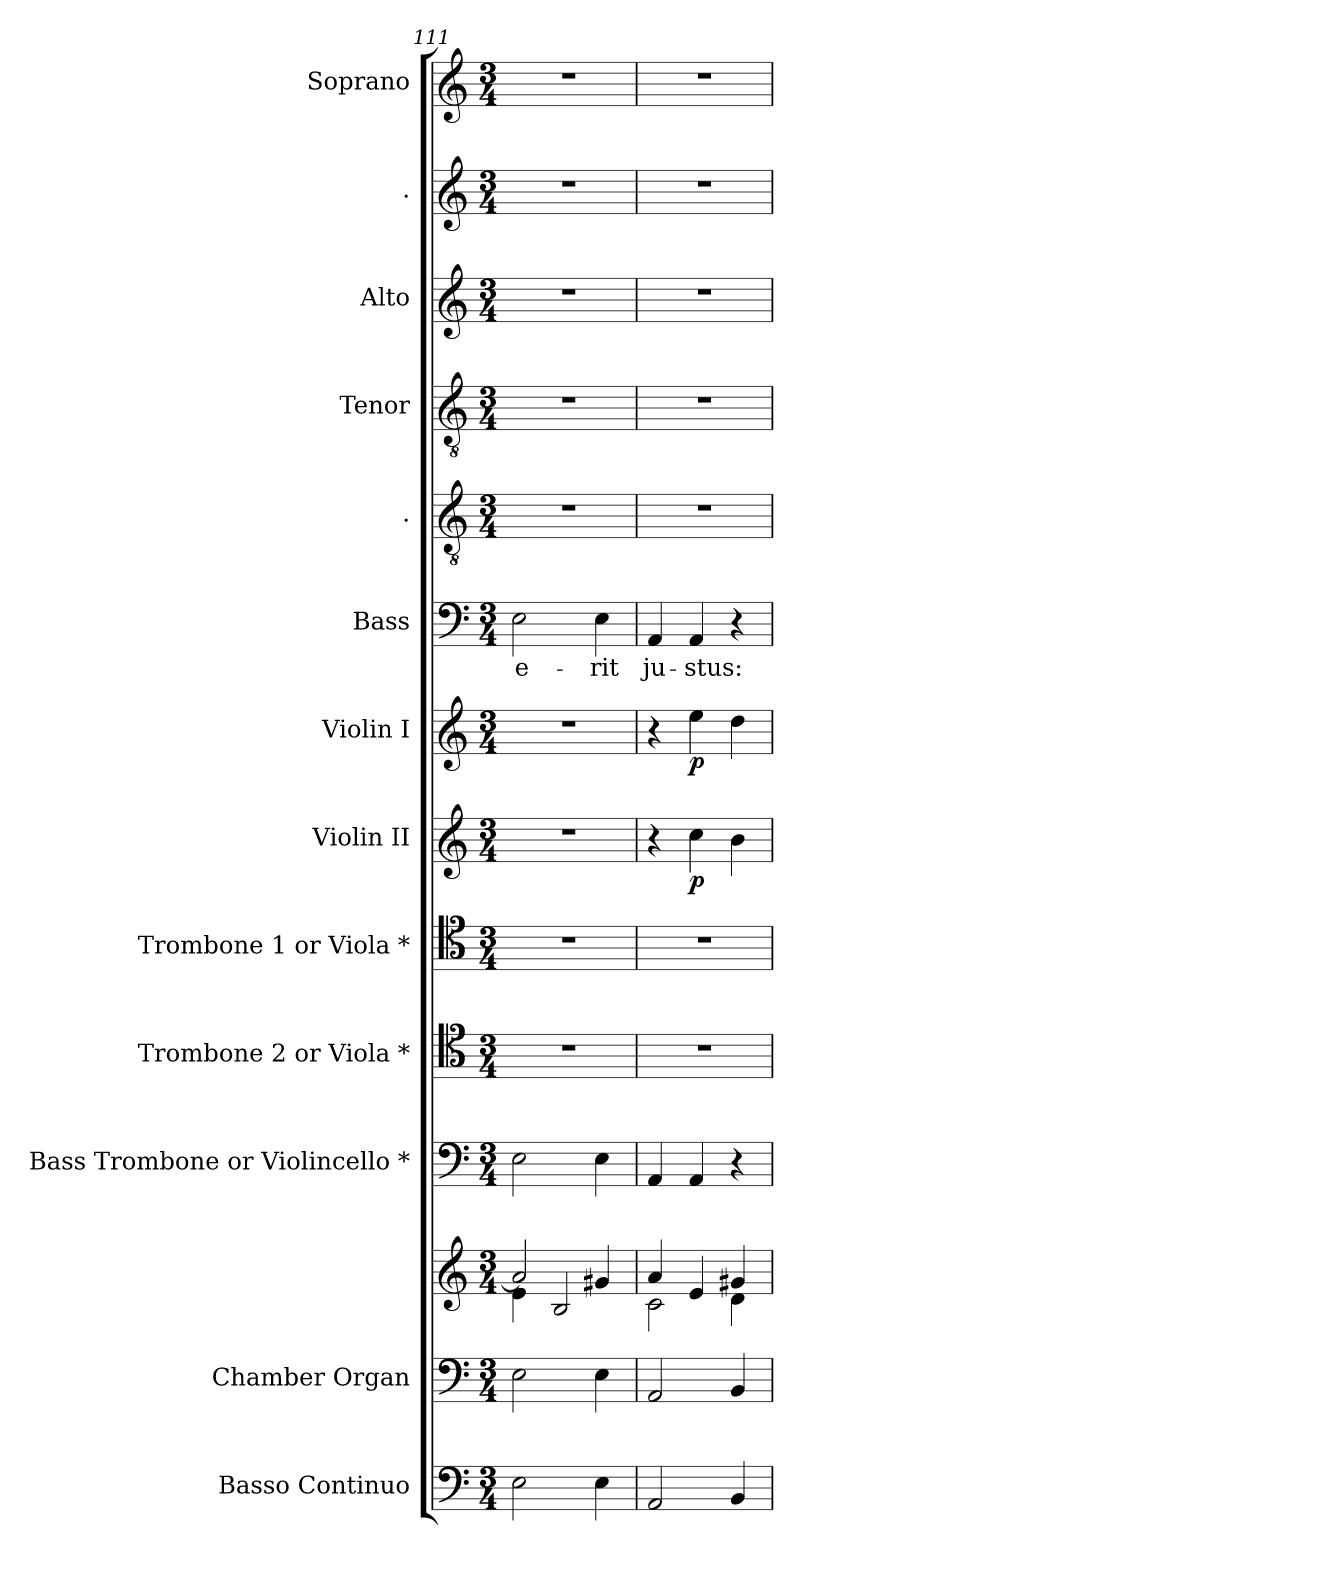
**kern	**kern	**kern	**kern	**kern	**kern	**kern	**dynam	**kern	**dynam	**kern	**text	**kern	**kern	**kern	**kern	**kern
*part13	*part12	*part12	*part11	*part10	*part9	*part8	*part8	*part7	*part7	*part6	*part6	*part5	*part4	*part3	*part2	*part1
*staff14	*staff13	*staff12	*staff11	*staff10	*staff9	*staff8	*staff8	*staff7	*staff7	*staff6	*staff6	*staff5	*staff4	*staff3	*staff2	*staff1
*I"Basso  Continuo	*I"Chamber  Organ	*	*I"Bass Trombone or Violincello *	*I"Trombone 2 or Viola *	*I"Trombone 1 or Viola *	*I"Violin II	*	*I"Violin I	*	*I"Bass	*	*I".	*I"Tenor	*I"Alto	*I".	*I"Soprano
*I'B Cont	*I'Org.	*	*I'B. Tbn.	*I'Tbn 2	*I'Tbn 1	*I'Vln. II	*	*I'Vln. I	*	*I'B.	*	*	*I'T,	*I'A.	*	*I'S.
*clefF4	*clefF4	*clefG2	*clefF4	*clefC4	*clefC4	*clefG2	*	*clefG2	*	*clefF4	*	*clefGv2	*clefGv2	*clefG2	*clefG2	*clefG2
*ITrd7c12	*	*	*	*	*	*	*	*	*	*	*	*ITrd7c12	*ITrd7c12	*	*	*
*k[]	*k[]	*k[]	*k[]	*k[]	*k[]	*k[]	*	*k[]	*	*k[]	*	*k[]	*k[]	*k[]	*k[]	*k[]
*C:	*C:	*C:	*C:	*C:	*C:	*C:	*	*C:	*	*C:	*	*C:	*C:	*C:	*C:	*C:
*M3/4	*M3/4	*M3/4	*M3/4	*M3/4	*M3/4	*M3/4	*	*M3/4	*	*M3/4	*	*M3/4	*M3/4	*M3/4	*M3/4	*M3/4
=111	=111	=111	=111	=111	=111	=111	=111	=111	=111	=111	=111	=111	=111	=111	=111	=111
*	*	*^	*	*	*	*	*	*	*	*	*	*	*	*	*	*
!	!	!	!	!	!LO:N:vis=1	!LO:N:vis=1	!LO:N:vis=1	!	!LO:N:vis=1	!	!	!	!	!	!	!	!
!	!	!	!	!	!	!	!	!	!	!	!	!LO:LY:b:color=#000000	!LO:N:vis=1	!LO:N:vis=1	!LO:N:vis=1	!LO:N:vis=1	!LO:N:vis=1
2EEi\	2Ei\	2ai/]	4ei\	2Ei\	2.r	2.r	2.r	.	2.r	.	2Ei\	e-	2.r	2.r	2.r	2.r	2.r
.	.	.	2Bi/	.	.	.	.	.	.	.	.	.	.	.	.	.	.
!	!	!	!	!	!	!	!	!	!	!	!	!LO:LY:b:color=#000000	!	!	!	!	!
4EEi\	4Ei\	4g#Xi/	.	4Ei\	.	.	.	.	.	.	4Ei\	-rit	.	.	.	.	.
!!LO:PB:g=z
=112	=112	=112	=112	=112	=112	=112	=112	=112	=112	=112	=112	=112	=112	=112	=112	=112	=112
!	!	!	!	!	!LO:N:vis=1	!LO:N:vis=1	!	!	!	!	!	!	!	!	!	!	!
!	!	!	!	!	!	!	!	!	!	!	!	!LO:LY:b:color=#000000	!LO:N:vis=1	!LO:N:vis=1	!LO:N:vis=1	!LO:N:vis=1	!LO:N:vis=1
2AAAi/	2AAi/	4ai/	2ci\	4AAi/	2.r	2.r	4r	.	4r	.	4AAi/	ju-	2.r	2.r	2.r	2.r	2.r
!	!	!	!	!	!	!	!	!	!	!	!	!LO:LY:b:color=#000000	!	!	!	!	!
.	.	4ei/	.	4AAi/	.	.	4cci\	p	4eei\	p	4AAi/	-stus:	.	.	.	.	.
4BBBi/	4BBi/	4g#Xi/	4di\	4r	.	.	4bi\	.	4ddi\	.	4r	.	.	.	.	.	.
*	*	*v	*v	*	*	*	*	*	*	*	*	*	*	*	*	*	*
=	=	=	=	=	=	=	=	=	=	=	=	=	=	=	=	=
*-	*-	*-	*-	*-	*-	*-	*-	*-	*-	*-	*-	*-	*-	*-	*-	*-
